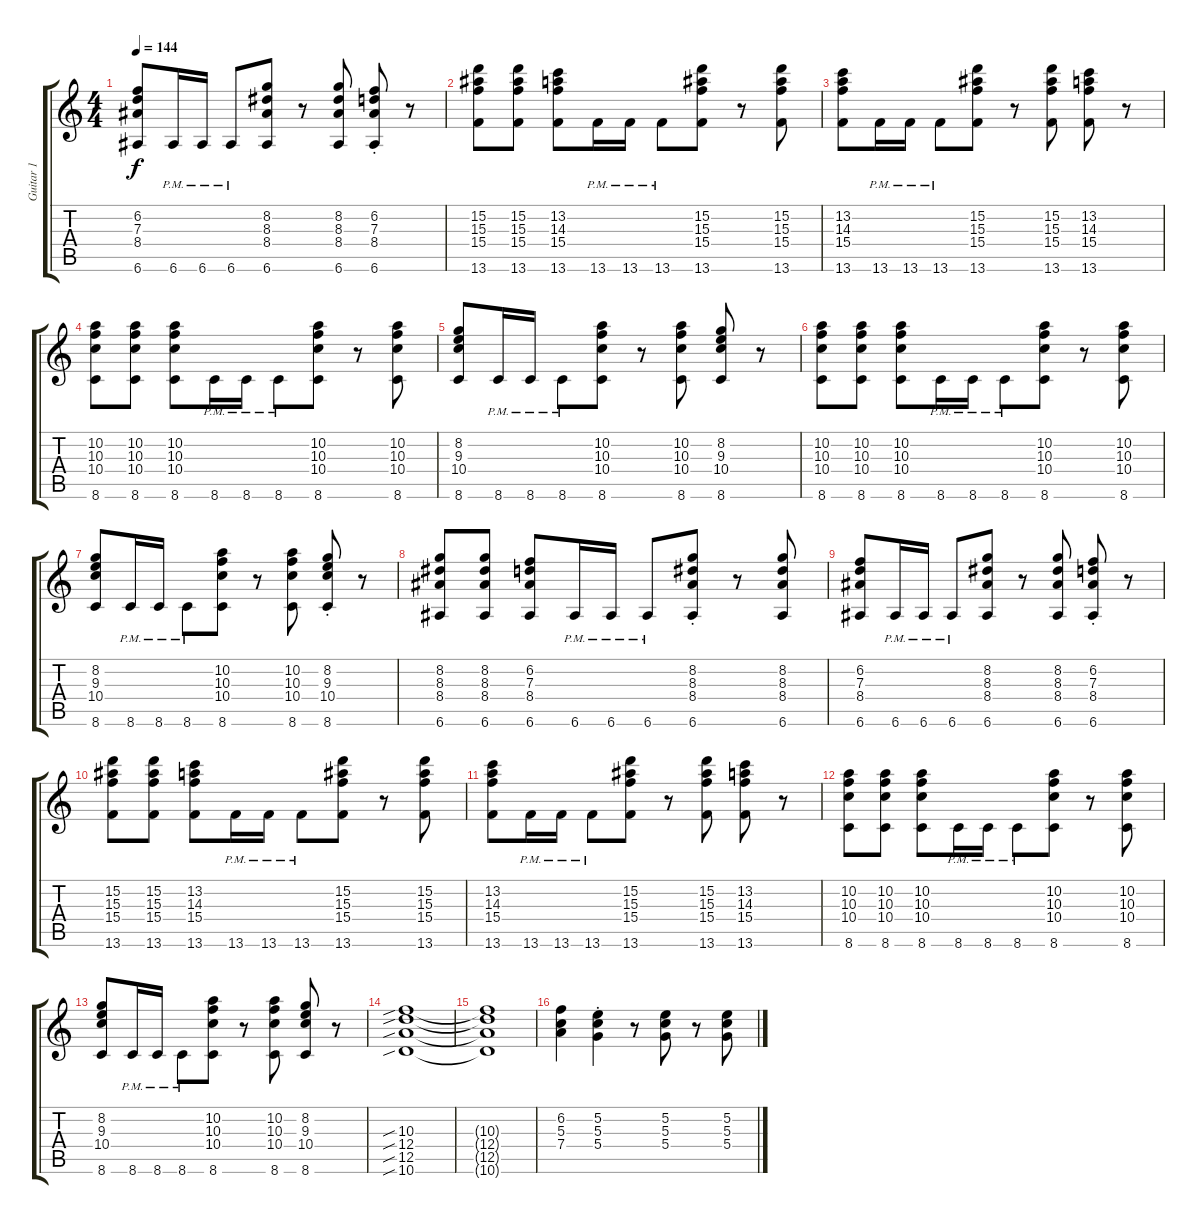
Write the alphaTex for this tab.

\track ("Guitar 1" "Guitar 1") {instrument overdrivenguitar}
\staff {score tabs}
\tuning (E4 B3 G3 D3 A2 E2) {hide}
\ts (4 4)
\tempo 144
\clef g2
\ks c
(6.2 7.3 8.4 6.6).8{dy f} 6.6{pm}.16 6.6{pm}.16 6.6{pm}.8 (8.2 8.3 8.4 6.6).8 r.8 (8.2 8.3 8.4 6.6).8 (6.2{st} 7.3 8.4 6.6).8 r.8 |
(15.2 15.3 15.4 13.6).8 (15.2 15.3 15.4 13.6).8 (13.2 14.3 15.4 13.6).8 13.6{pm}.16 13.6{pm}.16 13.6{pm}.8 (15.2 15.3 15.4 13.6).8 r.8 (15.2 15.3 15.4 13.6).8 |
(13.2 14.3 15.4 13.6).8 13.6{pm}.16 13.6{pm}.16 13.6{pm}.8 (15.2 15.3 15.4 13.6).8 r.8 (15.2 15.3 15.4 13.6).8 (13.2 14.3 15.4 13.6).8 r.8 |
(10.2 10.3 10.4 8.6).8 (10.2 10.3 10.4 8.6).8 (10.2 10.3 10.4 8.6).8 8.6{pm}.16 8.6{pm}.16 8.6{pm}.8 (10.2 10.3 10.4 8.6).8 r.8 (10.2 10.3 10.4 8.6).8 |
(8.2 9.3 10.4 8.6).8 8.6{pm}.16 8.6{pm}.16 8.6{pm}.8 (10.2 10.3 10.4 8.6).8 r.8 (10.2 10.3 10.4 8.6).8 (8.2 9.3 10.4 8.6).8 r.8 |
(10.2 10.3 10.4 8.6).8 (10.2 10.3 10.4 8.6).8 (10.2 10.3 10.4 8.6).8 8.6{pm}.16 8.6{pm}.16 8.6{pm}.8 (10.2 10.3 10.4 8.6).8 r.8 (10.2 10.3 10.4 8.6).8 |
(8.2 9.3 10.4 8.6).8 8.6{pm}.16 8.6{pm}.16 8.6{pm}.8 (10.2 10.3 10.4 8.6).8 r.8 (10.2 10.3 10.4 8.6).8 (8.2{st} 9.3 10.4 8.6).8 r.8 |
(8.2 8.3 8.4 6.6).8 (8.2 8.3 8.4 6.6).8 (6.2 7.3 8.4 6.6).8 6.6{pm}.16 6.6{pm}.16 6.6{pm}.8 (8.2{st} 8.3 8.4 6.6).8 r.8 (8.2 8.3 8.4 6.6).8 |
(6.2 7.3 8.4 6.6).8 6.6{pm}.16 6.6{pm}.16 6.6{pm}.8 (8.2 8.3 8.4 6.6).8 r.8 (8.2 8.3 8.4 6.6).8 (6.2{st} 7.3 8.4 6.6).8 r.8 |
(15.2 15.3 15.4 13.6).8 (15.2 15.3 15.4 13.6).8 (13.2 14.3 15.4 13.6).8 13.6{pm}.16 13.6{pm}.16 13.6{pm}.8 (15.2 15.3 15.4 13.6).8 r.8 (15.2 15.3 15.4 13.6).8 |
(13.2 14.3 15.4 13.6).8 13.6{pm}.16 13.6{pm}.16 13.6{pm}.8 (15.2 15.3 15.4 13.6).8 r.8 (15.2 15.3 15.4 13.6).8 (13.2 14.3 15.4 13.6).8 r.8 |
(10.2 10.3 10.4 8.6).8 (10.2 10.3 10.4 8.6).8 (10.2 10.3 10.4 8.6).8 8.6{pm}.16 8.6{pm}.16 8.6{pm}.8 (10.2 10.3 10.4 8.6).8 r.8 (10.2 10.3 10.4 8.6).8 |
(8.2 9.3 10.4 8.6).8 8.6{pm}.16 8.6{pm}.16 8.6{pm}.8 (10.2 10.3 10.4 8.6).8 r.8 (10.2 10.3 10.4 8.6).8 (8.2 9.3 10.4 8.6).8 r.8 |
(10.3{sib} 12.4{sib} 12.5{sib} 10.6{sib}).1 |
(10.3{t} 12.4{t} 12.5{t} 10.6{t}).1 |
(6.2 5.3 7.4).4 (5.2{st} 5.3 5.4).4 r.8 (5.2 5.3 5.4).8 r.8 (5.2 5.3 5.4).8
